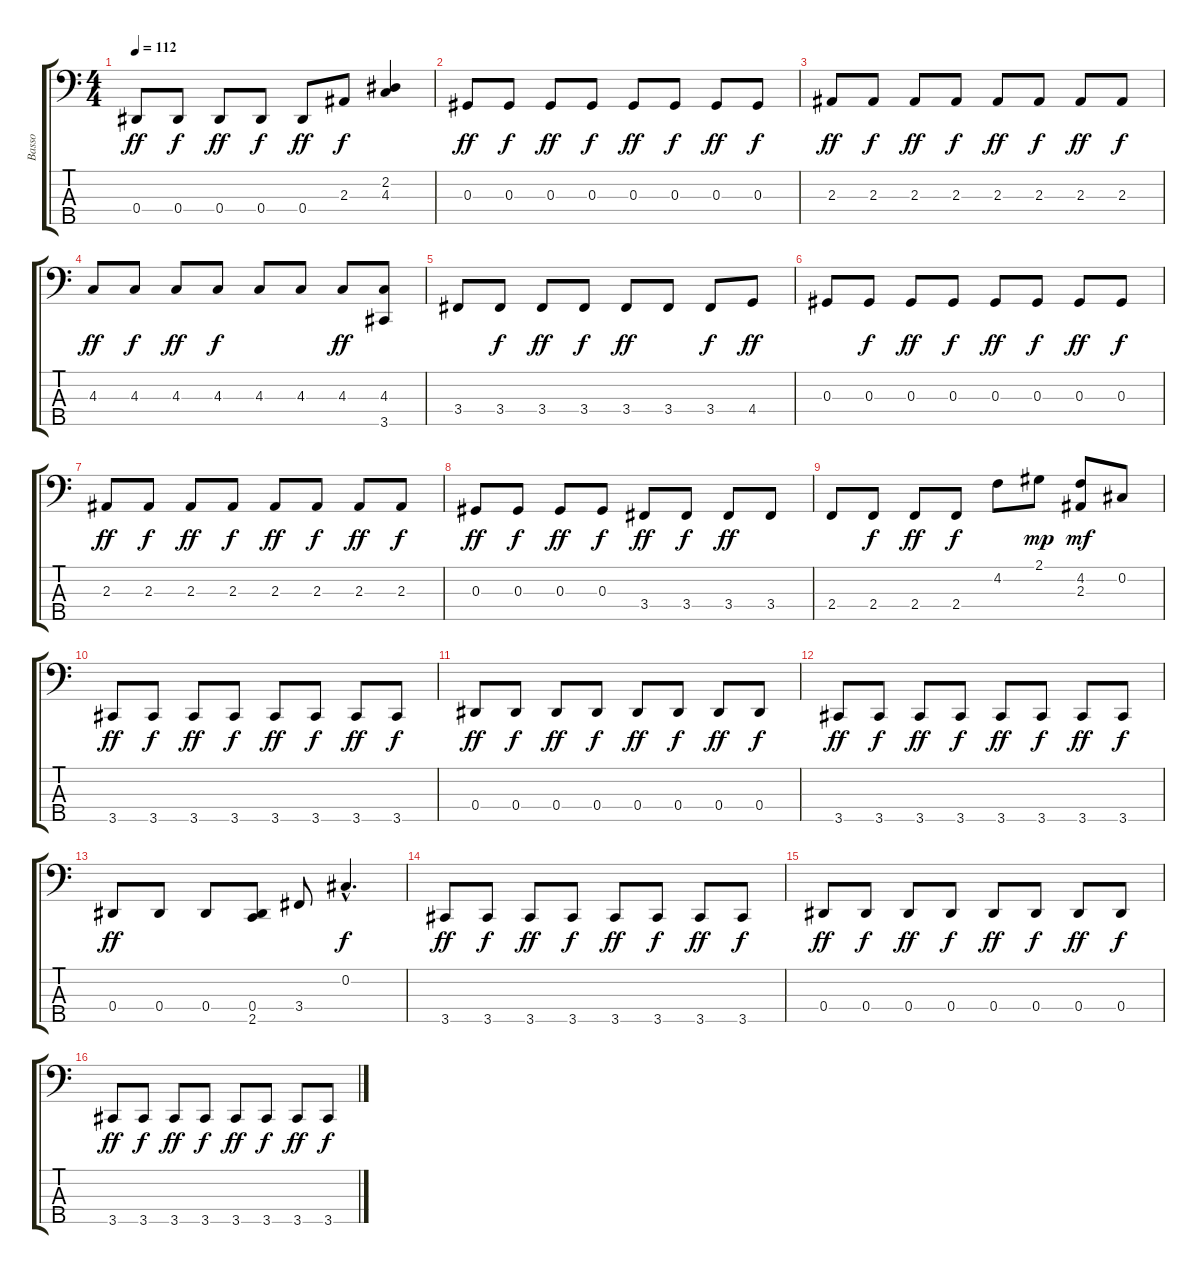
\track ("Basso" "Basso") {instrument fretlessbass}
\staff {score tabs}
\tuning (Gb2 Db2 Ab1 Eb1 Bb0) {hide}
\ts (4 4)
\tempo 112
\clef f4
\ks c
0.4.8{dy ff} 0.4.8{dy f} 0.4.8{dy ff} 0.4.8{dy f} 0.4.8{dy ff} 2.3.8{dy f} (2.2 4.3).4 |
0.3.8{dy ff} 0.3.8{dy f} 0.3.8{dy ff} 0.3.8{dy f} 0.3.8{dy ff} 0.3.8{dy f} 0.3.8{dy ff} 0.3.8{dy f} |
2.3.8{dy ff} 2.3.8{dy f} 2.3.8{dy ff} 2.3.8{dy f} 2.3.8{dy ff} 2.3.8{dy f} 2.3.8{dy ff} 2.3.8{dy f} |
4.3.8{dy ff} 4.3.8{dy f} 4.3.8{dy ff} 4.3.8{dy f} 4.3.8 4.3.8 4.3.8{dy ff} (4.3 3.5).8 |
3.4.8 3.4.8{dy f} 3.4.8{dy ff} 3.4.8{dy f} 3.4.8{dy ff} 3.4.8 3.4.8{dy f} 4.4.8{dy ff} |
0.3.8 0.3.8{dy f} 0.3.8{dy ff} 0.3.8{dy f} 0.3.8{dy ff} 0.3.8{dy f} 0.3.8{dy ff} 0.3.8{dy f} |
2.3.8{dy ff} 2.3.8{dy f} 2.3.8{dy ff} 2.3.8{dy f} 2.3.8{dy ff} 2.3.8{dy f} 2.3.8{dy ff} 2.3.8{dy f} |
0.3.8{dy ff} 0.3.8{dy f} 0.3.8{dy ff} 0.3.8{dy f} 3.4.8{dy ff} 3.4.8{dy f} 3.4.8{dy ff} 3.4.8 |
2.4.8 2.4.8{dy f} 2.4.8{dy ff} 2.4.8{dy f} 4.2.8 2.1.8{dy mp} (4.2 2.3).8{dy mf} 0.2.8 |
3.5.8{dy ff} 3.5.8{dy f} 3.5.8{dy ff} 3.5.8{dy f} 3.5.8{dy ff} 3.5.8{dy f} 3.5.8{dy ff} 3.5.8{dy f} |
0.4.8{dy ff} 0.4.8{dy f} 0.4.8{dy ff} 0.4.8{dy f} 0.4.8{dy ff} 0.4.8{dy f} 0.4.8{dy ff} 0.4.8{dy f} |
3.5.8{dy ff} 3.5.8{dy f} 3.5.8{dy ff} 3.5.8{dy f} 3.5.8{dy ff} 3.5.8{dy f} 3.5.8{dy ff} 3.5.8{dy f} |
0.4.8{dy ff} 0.4.8 0.4.8 (0.4 2.5).8 3.4.8 0.2{hac}.4{d dy f} |
3.5.8{dy ff} 3.5.8{dy f} 3.5.8{dy ff} 3.5.8{dy f} 3.5.8{dy ff} 3.5.8{dy f} 3.5.8{dy ff} 3.5.8{dy f} |
0.4.8{dy ff} 0.4.8{dy f} 0.4.8{dy ff} 0.4.8{dy f} 0.4.8{dy ff} 0.4.8{dy f} 0.4.8{dy ff} 0.4.8{dy f} |
3.5.8{dy ff} 3.5.8{dy f} 3.5.8{dy ff} 3.5.8{dy f} 3.5.8{dy ff} 3.5.8{dy f} 3.5.8{dy ff} 3.5.8{dy f}
